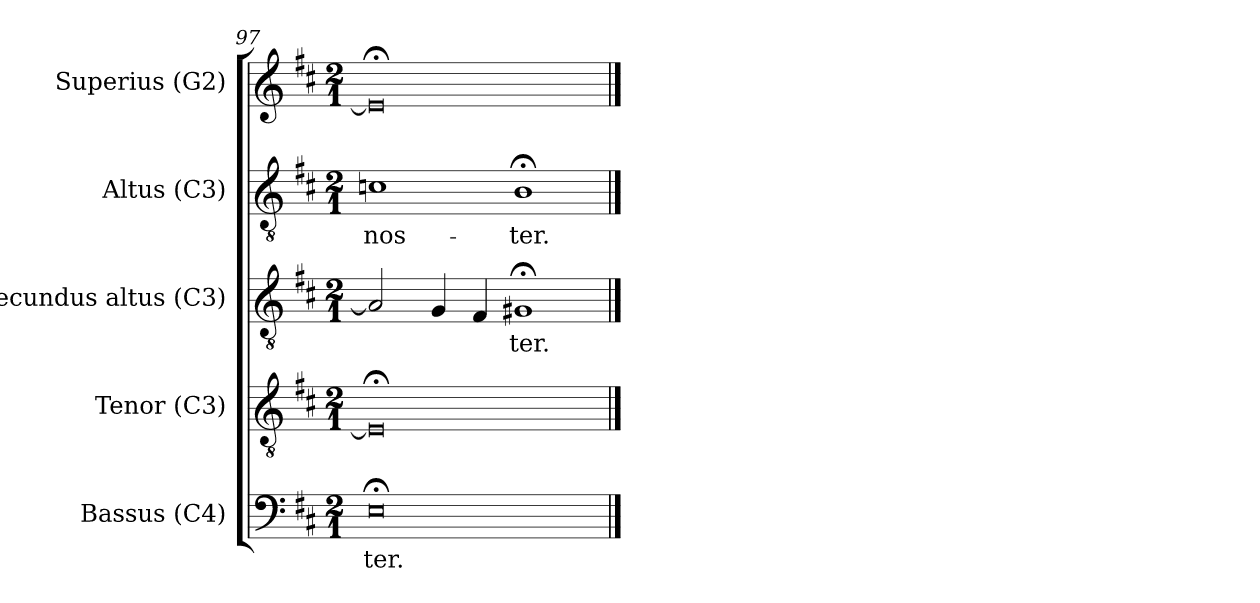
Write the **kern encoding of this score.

**kern	**text	**kern	**kern	**text	**kern	**text	**kern
*part5	*part5	*part4	*part3	*part3	*part2	*part2	*part1
*staff5	*staff5	*staff4	*staff3	*staff3	*staff2	*staff2	*staff1
*I"Bassus (C4)	*	*I"Tenor (C3)	*I"Secundus altus (C3)	*	*I"Altus (C3)	*	*I"Superius (G2)
*I'B.	*	*I'T.	*I'A2	*	*I'A1	*	*I'S.
*clefF4	*	*clefGv2	*clefGv2	*	*clefGv2	*	*clefG2
*	*	*ITrd7c12	*ITrd7c12	*	*	*	*
*k[f#c#]	*	*k[f#c#]	*k[f#c#]	*	*k[f#c#]	*	*k[f#c#]
*D:	*	*D:	*D:	*	*D:	*	*D:
*M2/1	*	*M2/1	*M2/1	*	*M2/1	*	*M2/1
=97	=97	=97	=97	=97	=97	=97	=97
!	!LO:LY:b:color=#000000	!	!	!	!	!	!
!	!	!	!	!	!	!LO:LY:b:color=#000000	!
0E;i	-ter.	0EE;i]	2AAi/]	.	1cni	nos-	0e;i]
.	.	.	4GGi/	.	.	.	.
.	.	.	4FF#i/	.	.	.	.
!	!	!	!	!LO:LY:b:color=#000000	!	!	!
!	!	!	!	!	!	!LO:LY:b:color=#000000	!
.	.	.	1GG#;i	-ter.	1B;i	-ter.	.
==	==	==	==	==	==	==	==
*-	*-	*-	*-	*-	*-	*-	*-
